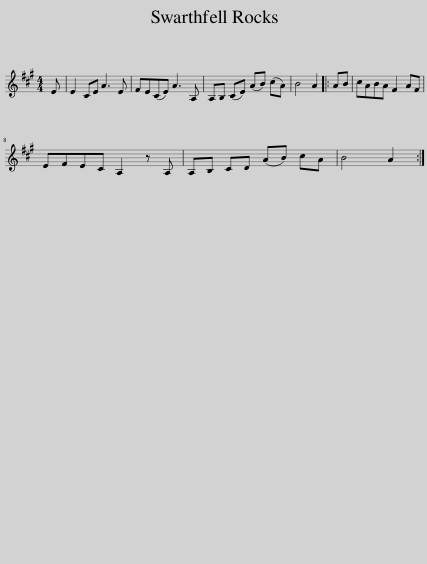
X:1
L:1/8
M:4/4
I:linebreak $
K:A
V:1 treble
V:1
 E | E2 CE A3 E | FE(CE) A3 A, | A,B, (CE) (AB) (cA) | B4 A2 |: %5
 AB | cABA F2 AF |$ EFEC A,2 z A, | A,B, CD (AB) cA | B4 A2 :| %10
